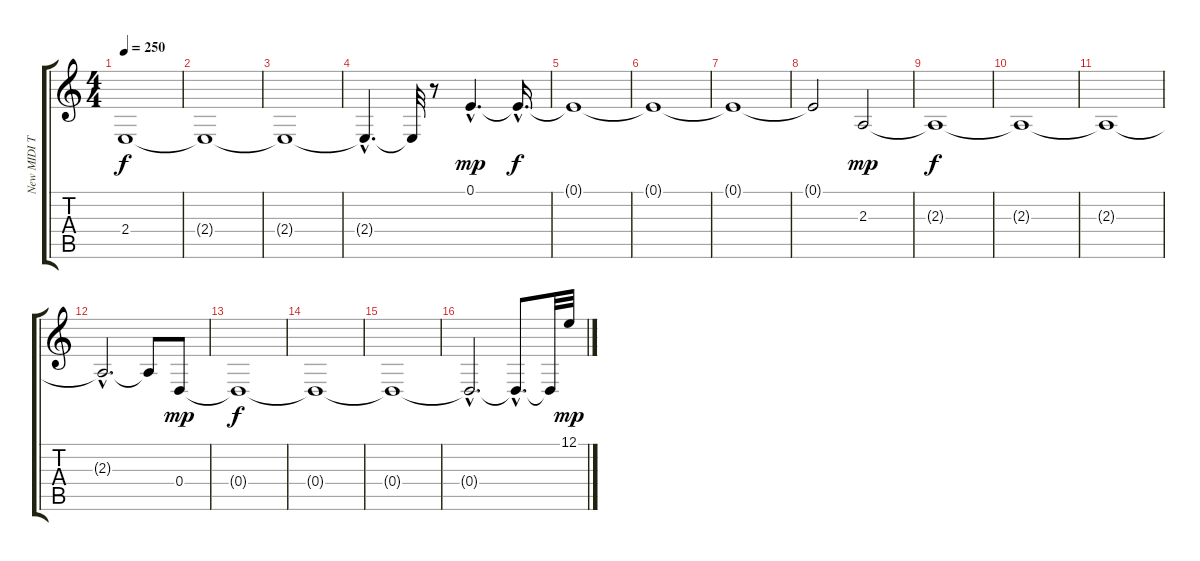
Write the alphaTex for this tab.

\track ("New MIDI Track" "New MIDI T") {instrument seashore}
\staff {score tabs}
\tuning (E4 B3 G3 D3 A2 E2) {hide}
\ts (4 4)
\tempo 250
\clef g2
\ks c
2.4{t}.1{dy f} |
2.4{t}.1 |
2.4{t}.1 |
2.4{hac t}.4{d} 2.4{t}.32 r.8 0.1{hac}.4{d dy mp} 0.1{hac t}.16{d dy f} |
0.1{t}.1 |
0.1{t}.1 |
0.1{t}.1 |
0.1{t}.2 2.3.2{dy mp} |
2.3{t}.1{dy f} |
2.3{t}.1 |
2.3{t}.1 |
2.3{hac t}.2{d} 2.3{t}.8 0.4.8{dy mp} |
0.4{t}.1{dy f} |
0.4{t}.1 |
0.4{t}.1 |
0.4{hac t}.2{d} 0.4{hac t}.8{d} 0.4{t}.32 12.1.32{dy mp}
